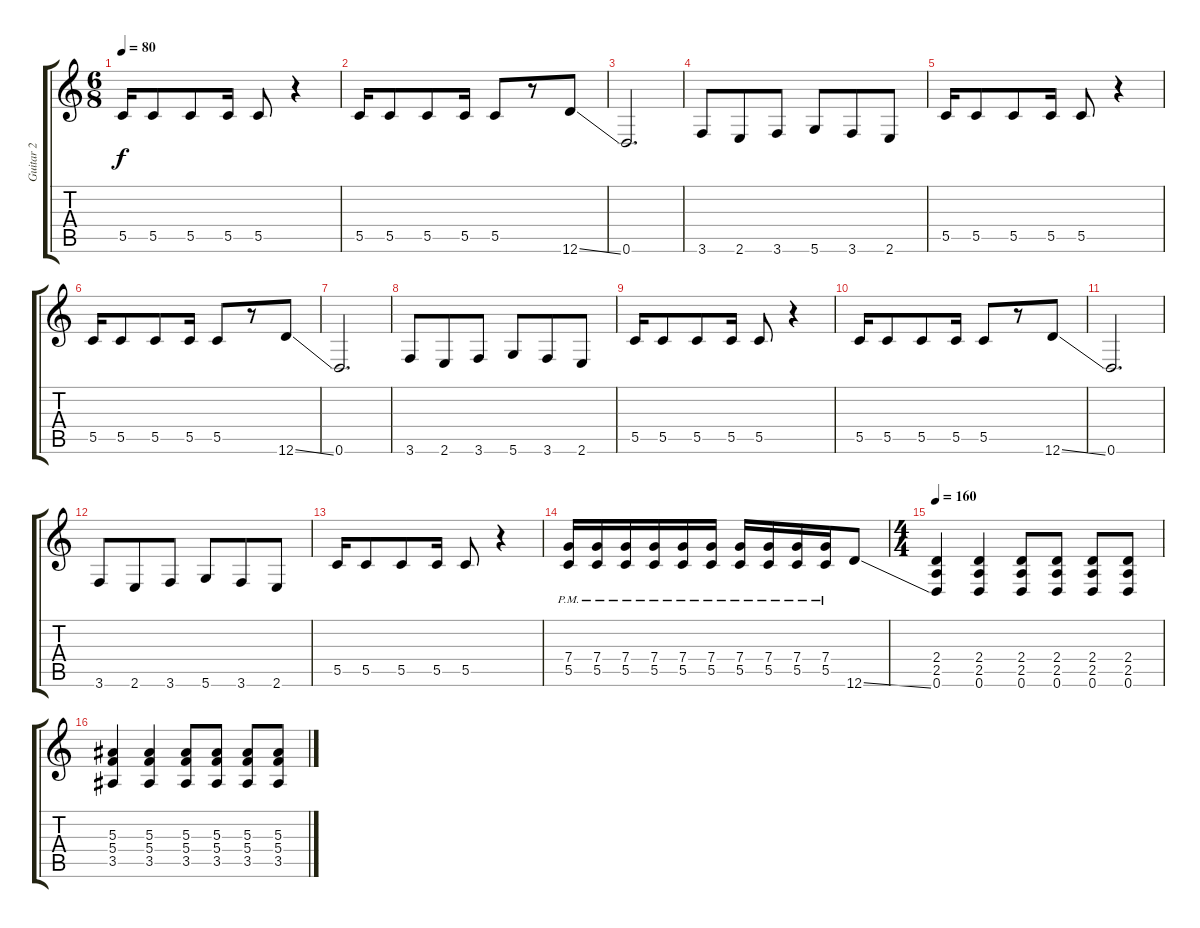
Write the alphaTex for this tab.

\track ("Guitar 2" "Guitar 2") {instrument overdrivenguitar}
\staff {score tabs}
\tuning (D4 A3 F3 C3 G2 D2) {hide}
\ts (6 8)
\tempo 80
\clef g2
\ks c
5.5.16{dy f} 5.5.8 5.5.8 5.5.16 5.5.8 r.4 |
5.5.16 5.5.8 5.5.8 5.5.16 5.5.8 r.8 12.6{ss}.8 |
0.6.2{d} |
3.6.8 2.6.8 3.6.8 5.6.8 3.6.8 2.6.8 |
5.5.16 5.5.8 5.5.8 5.5.16 5.5.8 r.4 |
5.5.16 5.5.8 5.5.8 5.5.16 5.5.8 r.8 12.6{ss}.8 |
0.6.2{d} |
3.6.8 2.6.8 3.6.8 5.6.8 3.6.8 2.6.8 |
5.5.16 5.5.8 5.5.8 5.5.16 5.5.8 r.4 |
5.5.16 5.5.8 5.5.8 5.5.16 5.5.8 r.8 12.6{ss}.8 |
0.6.2{d} |
3.6.8 2.6.8 3.6.8 5.6.8 3.6.8 2.6.8 |
5.5.16 5.5.8 5.5.8 5.5.16 5.5.8 r.4 |
(7.4{pm} 5.5{pm}).16 (7.4{pm} 5.5{pm}).16 (7.4{pm} 5.5{pm}).16 (7.4{pm} 5.5{pm}).16 (7.4{pm} 5.5{pm}).16 (7.4{pm} 5.5{pm}).16 (7.4{pm} 5.5{pm}).16 (7.4{pm} 5.5{pm}).16 (7.4{pm} 5.5{pm}).16 (7.4{pm} 5.5{pm}).16 12.6{ss}.8 |
\ts (4 4)
\tempo 160
(2.4 2.5 0.6).4 (2.4 2.5 0.6).4 (2.4 2.5 0.6).8 (2.4 2.5 0.6).8 (2.4 2.5 0.6).8 (2.4 2.5 0.6).8 |
(5.3 5.4 3.5).4 (5.3 5.4 3.5).4 (5.3 5.4 3.5).8 (5.3 5.4 3.5).8 (5.3 5.4 3.5).8 (5.3 5.4 3.5).8
